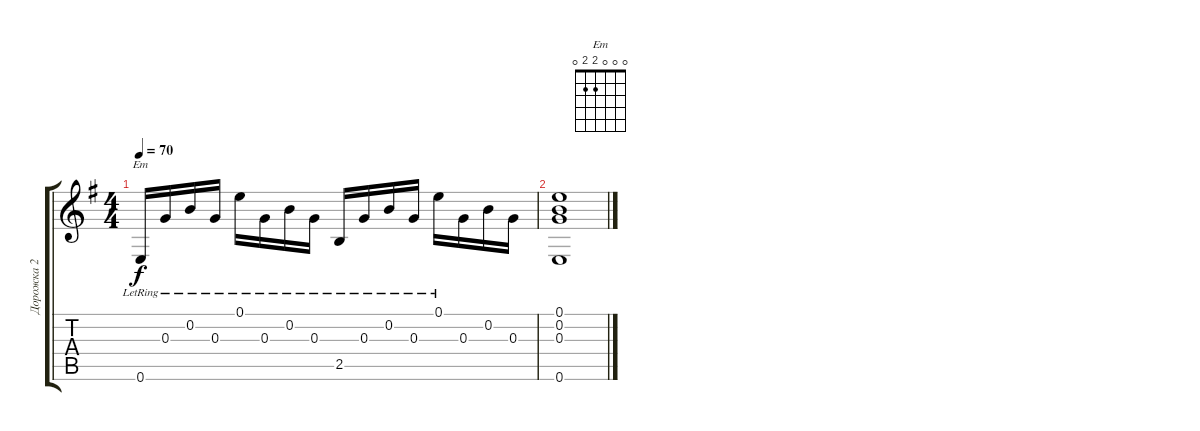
\track ("Дорожка 2" "Дорожка 2") {instrument acousticguitarnylon}
\staff {score tabs}
\tuning (E4 B3 G3 D3 A2 E2) {hide}
\chord ("Em" 0 0 0 2 2 0)
\ts (4 4)
\tempo 70
\clef g2
\ks eminor
0.6{lr}.16{ch "Em" dy f} 0.3{lr}.16 0.2{lr}.16 0.3{lr}.16 0.1{lr}.16 0.3{lr}.16 0.2{lr}.16 0.3{lr}.16 2.5{lr}.16 0.3{lr}.16 0.2{lr}.16 0.3{lr}.16 0.1{lr}.16 0.3.16 0.2.16 0.3.16 |
(0.1 0.2 0.3 0.6).1
